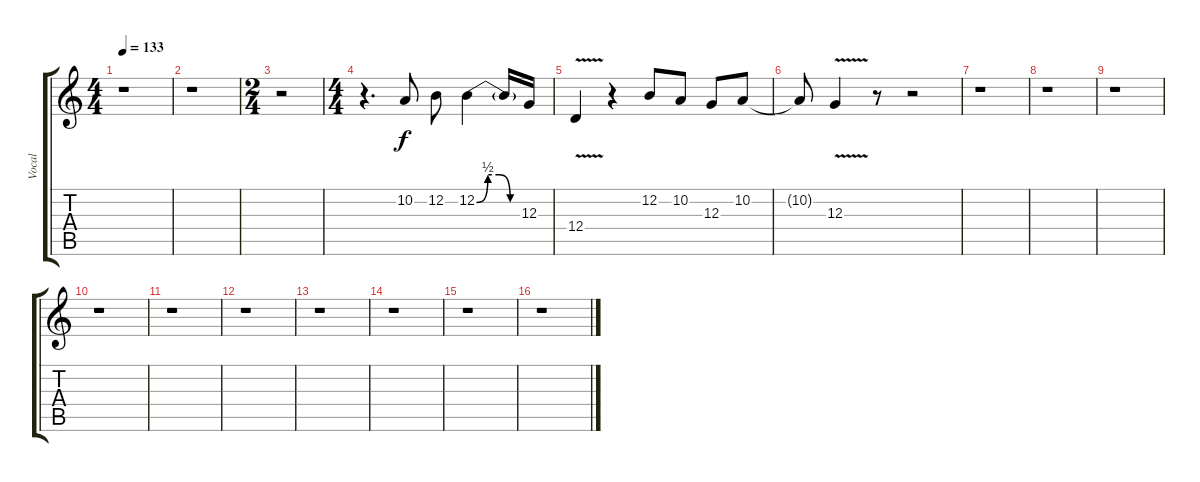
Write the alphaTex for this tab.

\track ("Vocal" "Vocal") {instrument tenorsax}
\staff {score tabs}
\tuning (E4 B3 G3 D3 A2 E2) {hide}
\ts (4 4)
\tempo 133
\clef g2
\ks c
r.1{dy f} |
r.1 |
\ts (2 4)
r.2 |
\ts (4 4)
r.4{d} 10.2.8 12.2.8 12.2{be (custom 0 0 15 2 30 2 45 0 60 0)}.4 12.2{t}.16 12.3.16 |
12.4{v}.4 r.4 12.2.8 10.2.8 12.3.8 10.2.8 |
10.2{t}.8 12.3{v}.4 r.8 r.2 |
r.1 |
r.1 |
r.1 |
r.1 |
r.1 |
r.1 |
r.1 |
r.1 |
r.1 |
r.1
